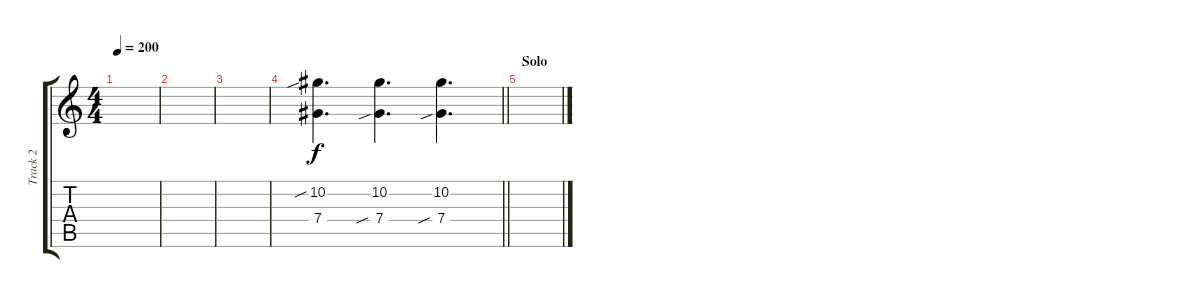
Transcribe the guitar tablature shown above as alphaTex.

\track ("Track 2" "Track 2") {instrument distortionguitar}
\staff {score tabs}
\tuning (Eb4 Bb3 Gb3 Db3 Ab2 Eb2) {hide}
\ts (4 4)
\tempo 200
\clef g2
\ks c
|
|
|
\barLineRight lightlight
(10.2{sib} 7.4).4{d} (10.2 7.4{sib}).4{d} (10.2 7.4{sib}).4{d} |
\section ("" "Solo")
